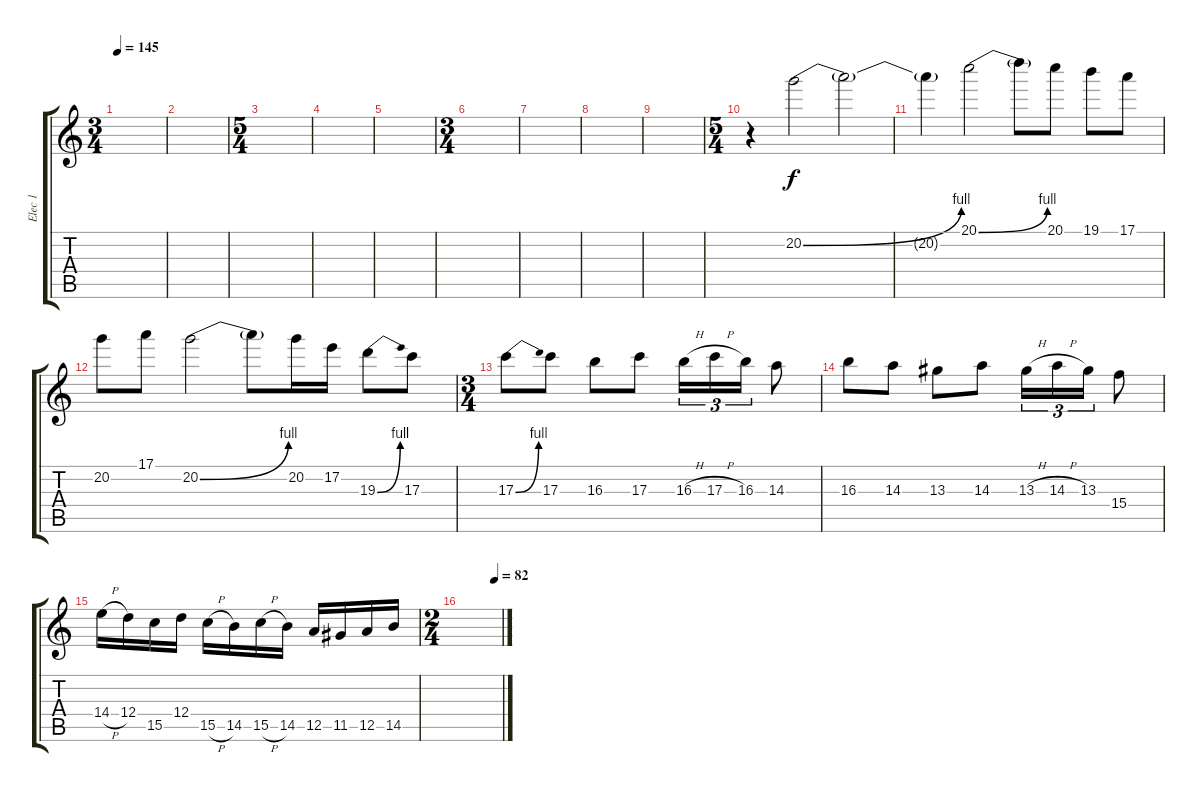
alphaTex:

\track ("Elec 1" "Elec 1") {instrument overdrivenguitar}
\staff {score tabs}
\tuning (E4 B3 G3 D3 A2 E2) {hide}
\ts (3 4)
\tempo 145
\clef g2
\ks c
|
|
\ts (5 4)
|
|
|
\ts (3 4)
|
|
|
|
\ts (5 4)
r.4 20.2{be (bend 0 0 60 4)}.2 20.2{t}.2 |
20.2{t}.4 20.1{be (bend 0 0 60 4)}.2 20.1{t}.8 20.1.8 19.1.8 17.1.8 |
20.2.8 17.1.8 20.2{be (bend 0 0 60 4)}.2 20.2{t}.8 20.2.16 17.2.16 19.3{be (bend 0 0 60 4)}.8 17.3.8 |
\ts (3 4)
17.3{be (bend 0 0 60 4)}.8 17.3.8 16.3.8 17.3.8 16.3{h}.16{tu (3 2)} 17.3{h}.16{tu (3 2)} 16.3.16{tu (3 2)} 14.3.8 |
16.3.8 14.3.8 13.3.8 14.3.8 13.3{h}.16{tu (3 2)} 14.3{h}.16{tu (3 2)} 13.3.16{tu (3 2)} 15.4.8 |
14.4{h}.16 12.4.16 15.5.16 12.4.16 15.5{h}.16 14.5.16 15.5{h}.16 14.5.16 12.5.16 11.5.16 12.5.16 14.5.16 |
\ts (2 4)
\tempo (82 0.8333333333333334)
